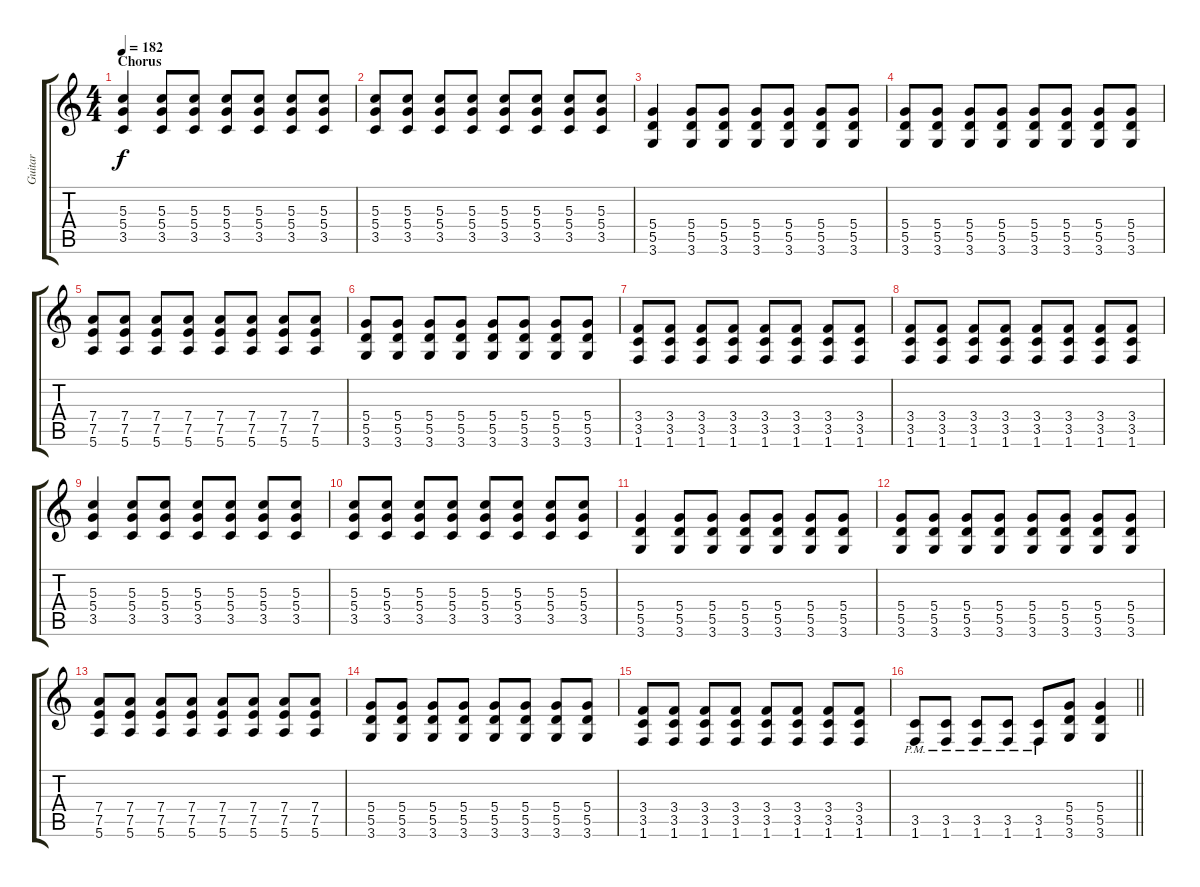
\track ("Guitar" "Guitar") {instrument distortionguitar}
\staff {score tabs}
\tuning (E4 B3 G3 D3 A2 E2) {hide}
\ts (4 4)
\section ("" "Chorus")
\tempo 182
\clef g2
\ks c
(5.3 5.4 3.5).4{dy f} (5.3 5.4 3.5).8 (5.3 5.4 3.5).8 (5.3 5.4 3.5).8 (5.3 5.4 3.5).8 (5.3 5.4 3.5).8 (5.3 5.4 3.5).8 |
(5.3 5.4 3.5).8 (5.3 5.4 3.5).8 (5.3 5.4 3.5).8 (5.3 5.4 3.5).8 (5.3 5.4 3.5).8 (5.3 5.4 3.5).8 (5.3 5.4 3.5).8 (5.3 5.4 3.5).8 |
(5.4 5.5 3.6).4 (5.4 5.5 3.6).8 (5.4 5.5 3.6).8 (5.4 5.5 3.6).8 (5.4 5.5 3.6).8 (5.4 5.5 3.6).8 (5.4 5.5 3.6).8 |
(5.4 5.5 3.6).8 (5.4 5.5 3.6).8 (5.4 5.5 3.6).8 (5.4 5.5 3.6).8 (5.4 5.5 3.6).8 (5.4 5.5 3.6).8 (5.4 5.5 3.6).8 (5.4 5.5 3.6).8 |
(7.4 7.5 5.6).8 (7.4 7.5 5.6).8 (7.4 7.5 5.6).8 (7.4 7.5 5.6).8 (7.4 7.5 5.6).8 (7.4 7.5 5.6).8 (7.4 7.5 5.6).8 (7.4 7.5 5.6).8 |
(5.4 5.5 3.6).8 (5.4 5.5 3.6).8 (5.4 5.5 3.6).8 (5.4 5.5 3.6).8 (5.4 5.5 3.6).8 (5.4 5.5 3.6).8 (5.4 5.5 3.6).8 (5.4 5.5 3.6).8 |
(3.4 3.5 1.6).8 (3.4 3.5 1.6).8 (3.4 3.5 1.6).8 (3.4 3.5 1.6).8 (3.4 3.5 1.6).8 (3.4 3.5 1.6).8 (3.4 3.5 1.6).8 (3.4 3.5 1.6).8 |
(3.4 3.5 1.6).8 (3.4 3.5 1.6).8 (3.4 3.5 1.6).8 (3.4 3.5 1.6).8 (3.4 3.5 1.6).8 (3.4 3.5 1.6).8 (3.4 3.5 1.6).8 (3.4 3.5 1.6).8 |
(5.3 5.4 3.5).4 (5.3 5.4 3.5).8 (5.3 5.4 3.5).8 (5.3 5.4 3.5).8 (5.3 5.4 3.5).8 (5.3 5.4 3.5).8 (5.3 5.4 3.5).8 |
(5.3 5.4 3.5).8 (5.3 5.4 3.5).8 (5.3 5.4 3.5).8 (5.3 5.4 3.5).8 (5.3 5.4 3.5).8 (5.3 5.4 3.5).8 (5.3 5.4 3.5).8 (5.3 5.4 3.5).8 |
(5.4 5.5 3.6).4 (5.4 5.5 3.6).8 (5.4 5.5 3.6).8 (5.4 5.5 3.6).8 (5.4 5.5 3.6).8 (5.4 5.5 3.6).8 (5.4 5.5 3.6).8 |
(5.4 5.5 3.6).8 (5.4 5.5 3.6).8 (5.4 5.5 3.6).8 (5.4 5.5 3.6).8 (5.4 5.5 3.6).8 (5.4 5.5 3.6).8 (5.4 5.5 3.6).8 (5.4 5.5 3.6).8 |
(7.4 7.5 5.6).8 (7.4 7.5 5.6).8 (7.4 7.5 5.6).8 (7.4 7.5 5.6).8 (7.4 7.5 5.6).8 (7.4 7.5 5.6).8 (7.4 7.5 5.6).8 (7.4 7.5 5.6).8 |
(5.4 5.5 3.6).8 (5.4 5.5 3.6).8 (5.4 5.5 3.6).8 (5.4 5.5 3.6).8 (5.4 5.5 3.6).8 (5.4 5.5 3.6).8 (5.4 5.5 3.6).8 (5.4 5.5 3.6).8 |
(3.4 3.5 1.6).8 (3.4 3.5 1.6).8 (3.4 3.5 1.6).8 (3.4 3.5 1.6).8 (3.4 3.5 1.6).8 (3.4 3.5 1.6).8 (3.4 3.5 1.6).8 (3.4 3.5 1.6).8 |
\barLineRight lightlight
(3.5{pm} 1.6{pm}).8 (3.5{pm} 1.6{pm}).8 (3.5{pm} 1.6{pm}).8 (3.5{pm} 1.6{pm}).8 (3.5{pm} 1.6{pm}).8 (5.4 5.5 3.6).8 (5.4 5.5 3.6).4
